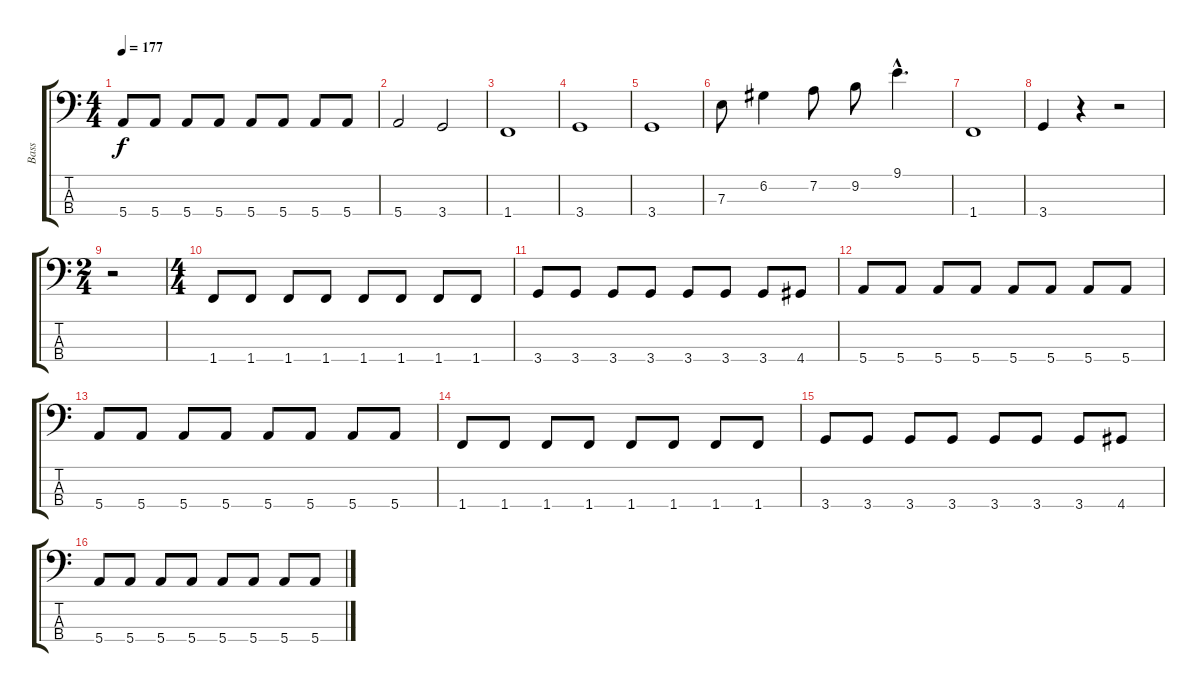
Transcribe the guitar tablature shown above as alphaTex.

\track ("Bass" "Bass") {instrument electricbasspick}
\staff {score tabs}
\tuning (G2 D2 A1 E1) {hide}
\ts (4 4)
\tempo 177
\clef f4
\ks c
5.4.8{dy f} 5.4.8 5.4.8 5.4.8 5.4.8 5.4.8 5.4.8 5.4.8 |
5.4.2 3.4.2 |
1.4.1 |
3.4.1 |
3.4.1 |
7.3.8 6.2.4 7.2.8 9.2.8 9.1{hac}.4{d} |
1.4.1 |
3.4.4 r.4 r.2 |
\ts (2 4)
r.2 |
\ts (4 4)
1.4.8 1.4.8 1.4.8 1.4.8 1.4.8 1.4.8 1.4.8 1.4.8 |
3.4.8 3.4.8 3.4.8 3.4.8 3.4.8 3.4.8 3.4.8 4.4.8 |
5.4.8 5.4.8 5.4.8 5.4.8 5.4.8 5.4.8 5.4.8 5.4.8 |
5.4.8 5.4.8 5.4.8 5.4.8 5.4.8 5.4.8 5.4.8 5.4.8 |
1.4.8 1.4.8 1.4.8 1.4.8 1.4.8 1.4.8 1.4.8 1.4.8 |
3.4.8 3.4.8 3.4.8 3.4.8 3.4.8 3.4.8 3.4.8 4.4.8 |
5.4.8 5.4.8 5.4.8 5.4.8 5.4.8 5.4.8 5.4.8 5.4.8
